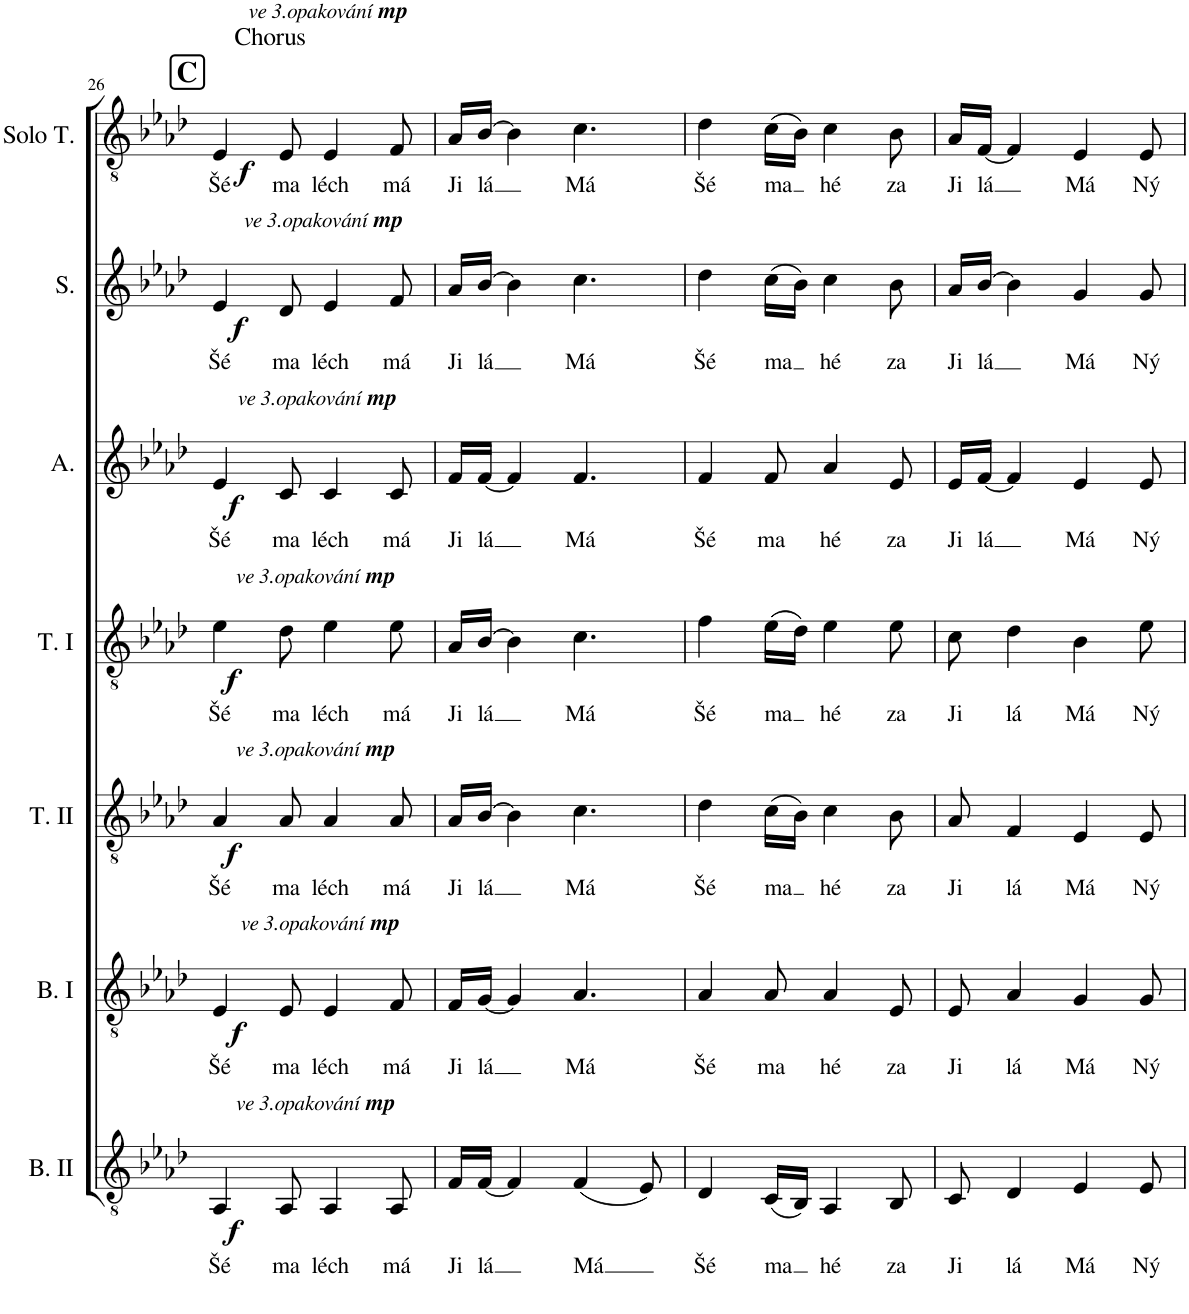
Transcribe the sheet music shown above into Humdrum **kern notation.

**kern	**text	**dynam	**kern	**text	**dynam	**kern	**text	**dynam	**kern	**text	**dynam	**kern	**text	**dynam	**kern	**text	**dynam	**kern	**text	**dynam
*part7	*part7	*part7	*part6	*part6	*part6	*part5	*part5	*part5	*part4	*part4	*part4	*part3	*part3	*part3	*part2	*part2	*part2	*part1	*part1	*part1
*staff7	*staff7	*staff7	*staff6	*staff6	*staff6	*staff5	*staff5	*staff5	*staff4	*staff4	*staff4	*staff3	*staff3	*staff3	*staff2	*staff2	*staff2	*staff1	*staff1	*staff1
*I"Bas II	*	*	*I"Bass I	*	*	*I"Tenor II	*	*	*I"Tenor I	*	*	*I"Alto	*	*	*I"Soprán	*	*	*I"Solo Tenor	*	*
*I'B. II	*	*	*I'B. I	*	*	*I'T. II	*	*	*I'T. I	*	*	*I'A.	*	*	*I'S.	*	*	*I'Solo T.	*	*
!!LO:PB:g=z
*clefGv2	*	*	*clefGv2	*	*	*clefGv2	*	*	*clefGv2	*	*	*clefG2	*	*	*clefG2	*	*	*clefGv2	*	*
*k[b-e-a-d-]	*	*	*k[b-e-a-d-]	*	*	*k[b-e-a-d-]	*	*	*k[b-e-a-d-]	*	*	*k[b-e-a-d-]	*	*	*k[b-e-a-d-]	*	*	*k[b-e-a-d-]	*	*
*M6/8	*	*	*M6/8	*	*	*M6/8	*	*	*M6/8	*	*	*M6/8	*	*	*M6/8	*	*	*M6/8	*	*
!!LO:REH:place=s1:a:B:cj:fs=14:t=C
=26	=26	=26	=26	=26	=26	=26	=26	=26	=26	=26	=26	=26	=26	=26	=26	=26	=26	=26	=26	=26
!	!	!	!	!	!	!	!	!	!	!	!	!	!	!	!	!	!	!LO:TX:a:t=Chorus	!	!
!	!	!	!	!	!	!	!	!	!	!	!	!	!	!	!	!	!	!LO:TX:a:i:t=ve 3.opakování	!	!
!	!	!	!	!	!	!	!	!	!	!	!	!	!	!	!	!	!	!LO:TX:a:B:t=mp	!	!
!	!	!	!	!	!	!	!	!	!	!	!	!	!	!	!LO:TX:a:i:t=ve 3.opakování	!	!	!	!	!
!	!	!	!	!	!	!	!	!	!	!	!	!	!	!	!LO:TX:a:B:t=mp	!	!	!	!	!
!	!	!	!	!	!	!	!	!	!	!	!	!LO:TX:a:i:t=ve 3.opakování	!	!	!	!	!	!	!	!
!	!	!	!	!	!	!	!	!	!	!	!	!LO:TX:a:B:t=mp	!	!	!	!	!	!	!	!
!	!	!	!	!	!	!	!	!	!LO:TX:a:i:t=ve 3.opakování	!	!	!	!	!	!	!	!	!	!	!
!	!	!	!	!	!	!	!	!	!LO:TX:a:B:t=mp	!	!	!	!	!	!	!	!	!	!	!
!	!	!	!	!	!	!LO:TX:a:i:t=ve 3.opakování	!	!	!	!	!	!	!	!	!	!	!	!	!	!
!	!	!	!	!	!	!LO:TX:a:B:t=mp	!	!	!	!	!	!	!	!	!	!	!	!	!	!
!	!	!	!LO:TX:a:i:t=ve 3.opakování	!	!	!	!	!	!	!	!	!	!	!	!	!	!	!	!	!
!	!	!	!LO:TX:a:B:t=mp	!	!	!	!	!	!	!	!	!	!	!	!	!	!	!	!	!
!LO:TX:a:i:t=ve 3.opakování	!	!	!	!	!	!	!	!	!	!	!	!	!	!	!	!	!	!	!	!
!LO:TX:a:B:t=mp	!	!	!	!	!	!	!	!	!	!	!	!	!	!	!	!	!	!	!	!
!	!LO:LY:b	!LO:DY:b	!	!LO:LY:b	!LO:DY:b	!	!LO:LY:b	!LO:DY:b	!	!LO:LY:b	!LO:DY:b	!	!LO:LY:b	!LO:DY:b	!	!LO:LY:b	!LO:DY:b	!	!LO:LY:b	!LO:DY:b
4AA-/	Šé	f	4E-/	Šé	f	4A-/	Šé	f	4e-\	Šé	f	4e-/	Šé	f	4e-/	Šé	f	4E-/	Šé	f
!	!LO:LY:b	!	!	!LO:LY:b	!	!	!LO:LY:b	!	!	!LO:LY:b	!	!	!LO:LY:b	!	!	!LO:LY:b	!	!	!LO:LY:b	!
8AA-/	ma	.	8E-/	ma	.	8A-/	ma	.	8d-\	ma	.	8c/	ma	.	8d-/	ma	.	8E-/	ma	.
!	!LO:LY:b	!	!	!LO:LY:b	!	!	!LO:LY:b	!	!	!LO:LY:b	!	!	!LO:LY:b	!	!	!LO:LY:b	!	!	!LO:LY:b	!
4AA-/	léch	.	4E-/	léch	.	4A-/	léch	.	4e-\	léch	.	4c/	léch	.	4e-/	léch	.	4E-/	léch	.
!	!LO:LY:b	!	!	!LO:LY:b	!	!	!LO:LY:b	!	!	!LO:LY:b	!	!	!LO:LY:b	!	!	!LO:LY:b	!	!	!LO:LY:b	!
8AA-/	má	.	8F/	má	.	8A-/	má	.	8e-\	má	.	8c/	má	.	8f/	má	.	8F/	má	.
=27	=27	=27	=27	=27	=27	=27	=27	=27	=27	=27	=27	=27	=27	=27	=27	=27	=27	=27	=27	=27
!	!LO:LY:b	!	!	!LO:LY:b	!	!	!LO:LY:b	!	!	!LO:LY:b	!	!	!LO:LY:b	!	!	!LO:LY:b	!	!	!LO:LY:b	!
16F/LL	Ji	.	16F/LL	Ji	.	16A-/LL	Ji	.	16A-/LL	Ji	.	16f/LL	Ji	.	16a-/LL	Ji	.	16A-/LL	Ji	.
!	!LO:LY:b	!	!	!LO:LY:b	!	!	!LO:LY:b	!	!	!LO:LY:b	!	!	!LO:LY:b	!	!	!LO:LY:b	!	!	!LO:LY:b	!
[16F/JJ	lá	.	[16G/JJ	lá	.	[16B-/JJ	lá	.	[16B-/JJ	lá	.	[16f/JJ	lá	.	[16b-/JJ	lá	.	[16B-/JJ	lá	.
4F/]	.	.	4G/]	.	.	4B-\]	.	.	4B-\]	.	.	4f/]	.	.	4b-\]	.	.	4B-\]	.	.
!	!LO:LY:b	!	!	!LO:LY:b	!	!	!LO:LY:b	!	!	!LO:LY:b	!	!	!LO:LY:b	!	!	!LO:LY:b	!	!	!LO:LY:b	!
(4F/	Má	.	4.A-/	Má	.	4.c\	Má	.	4.c\	Má	.	4.f/	Má	.	4.cc\	Má	.	4.c\	Má	.
8E-/)	.	.	.	.	.	.	.	.	.	.	.	.	.	.	.	.	.	.	.	.
=28	=28	=28	=28	=28	=28	=28	=28	=28	=28	=28	=28	=28	=28	=28	=28	=28	=28	=28	=28	=28
!	!LO:LY:b	!	!	!LO:LY:b	!	!	!LO:LY:b	!	!	!LO:LY:b	!	!	!LO:LY:b	!	!	!LO:LY:b	!	!	!LO:LY:b	!
4D-/	Šé	.	4A-/	Šé	.	4d-\	Šé	.	4f\	Šé	.	4f/	Šé	.	4dd-\	Šé	.	4d-\	Šé	.
!	!LO:LY:b	!	!	!LO:LY:b	!	!	!LO:LY:b	!	!	!LO:LY:b	!	!	!LO:LY:b	!	!	!LO:LY:b	!	!	!LO:LY:b	!
(16C/LL	ma	.	8A-/	ma	.	(16c\LL	ma	.	(16e-\LL	ma	.	8f/	ma	.	(16cc\LL	ma	.	(16c\LL	ma	.
16BB-/JJ)	.	.	.	.	.	16B-\JJ)	.	.	16d-\JJ)	.	.	.	.	.	16b-\JJ)	.	.	16B-\JJ)	.	.
!	!LO:LY:b	!	!	!LO:LY:b	!	!	!LO:LY:b	!	!	!LO:LY:b	!	!	!LO:LY:b	!	!	!LO:LY:b	!	!	!LO:LY:b	!
4AA-/	hé	.	4A-/	hé	.	4c\	hé	.	4e-\	hé	.	4a-/	hé	.	4cc\	hé	.	4c\	hé	.
!	!LO:LY:b	!	!	!LO:LY:b	!	!	!LO:LY:b	!	!	!LO:LY:b	!	!	!LO:LY:b	!	!	!LO:LY:b	!	!	!LO:LY:b	!
8BB-/	za	.	8E-/	za	.	8B-\	za	.	8e-\	za	.	8e-/	za	.	8b-\	za	.	8B-\	za	.
=29	=29	=29	=29	=29	=29	=29	=29	=29	=29	=29	=29	=29	=29	=29	=29	=29	=29	=29	=29	=29
!	!LO:LY:b	!	!	!LO:LY:b	!	!	!LO:LY:b	!	!	!LO:LY:b	!	!	!LO:LY:b	!	!	!LO:LY:b	!	!	!LO:LY:b	!
8C/	Ji	.	8E-/	Ji	.	8A-/	Ji	.	8c\	Ji	.	16e-/LL	Ji	.	16a-/LL	Ji	.	16A-/LL	Ji	.
!	!	!	!	!	!	!	!	!	!	!	!	!	!LO:LY:b	!	!	!LO:LY:b	!	!	!LO:LY:b	!
.	.	.	.	.	.	.	.	.	.	.	.	[16f/JJ	lá	.	[16b-/JJ	lá	.	[16F/JJ	lá	.
!	!LO:LY:b	!	!	!LO:LY:b	!	!	!LO:LY:b	!	!	!LO:LY:b	!	!	!	!	!	!	!	!	!	!
4D-/	lá	.	4A-/	lá	.	4F/	lá	.	4d-\	lá	.	4f/]	.	.	4b-\]	.	.	4F/]	.	.
!	!LO:LY:b	!	!	!LO:LY:b	!	!	!LO:LY:b	!	!	!LO:LY:b	!	!	!LO:LY:b	!	!	!LO:LY:b	!	!	!LO:LY:b	!
4E-/	Má	.	4G/	Má	.	4E-/	Má	.	4B-\	Má	.	4e-/	Má	.	4g/	Má	.	4E-/	Má	.
!	!LO:LY:b	!	!	!LO:LY:b	!	!	!LO:LY:b	!	!	!LO:LY:b	!	!	!LO:LY:b	!	!	!LO:LY:b	!	!	!LO:LY:b	!
8E-/	Ný	.	8G/	Ný	.	8E-/	Ný	.	8e-\	Ný	.	8e-/	Ný	.	8g/	Ný	.	8E-/	Ný	.
=	=	=	=	=	=	=	=	=	=	=	=	=	=	=	=	=	=	=	=	=
*-	*-	*-	*-	*-	*-	*-	*-	*-	*-	*-	*-	*-	*-	*-	*-	*-	*-	*-	*-	*-
